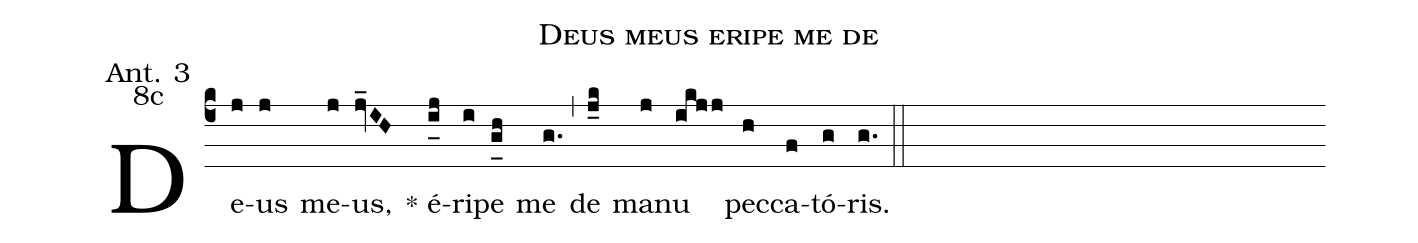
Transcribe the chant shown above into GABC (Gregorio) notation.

name:Deus meus eripe me de;
office-part:Ant. 3 ;
mode:8c;
%%
(c4) De(j)us(j) me(j)us,(jv_IH) <sp>*</sp> é(i_[uh:l]j)ri(i)pe(g_[uh:l]h) me(g.) (,) de(j_k) ma(j)nu(ikjj) pec(h)ca(f)tó(g)ris.(g.) (::)
